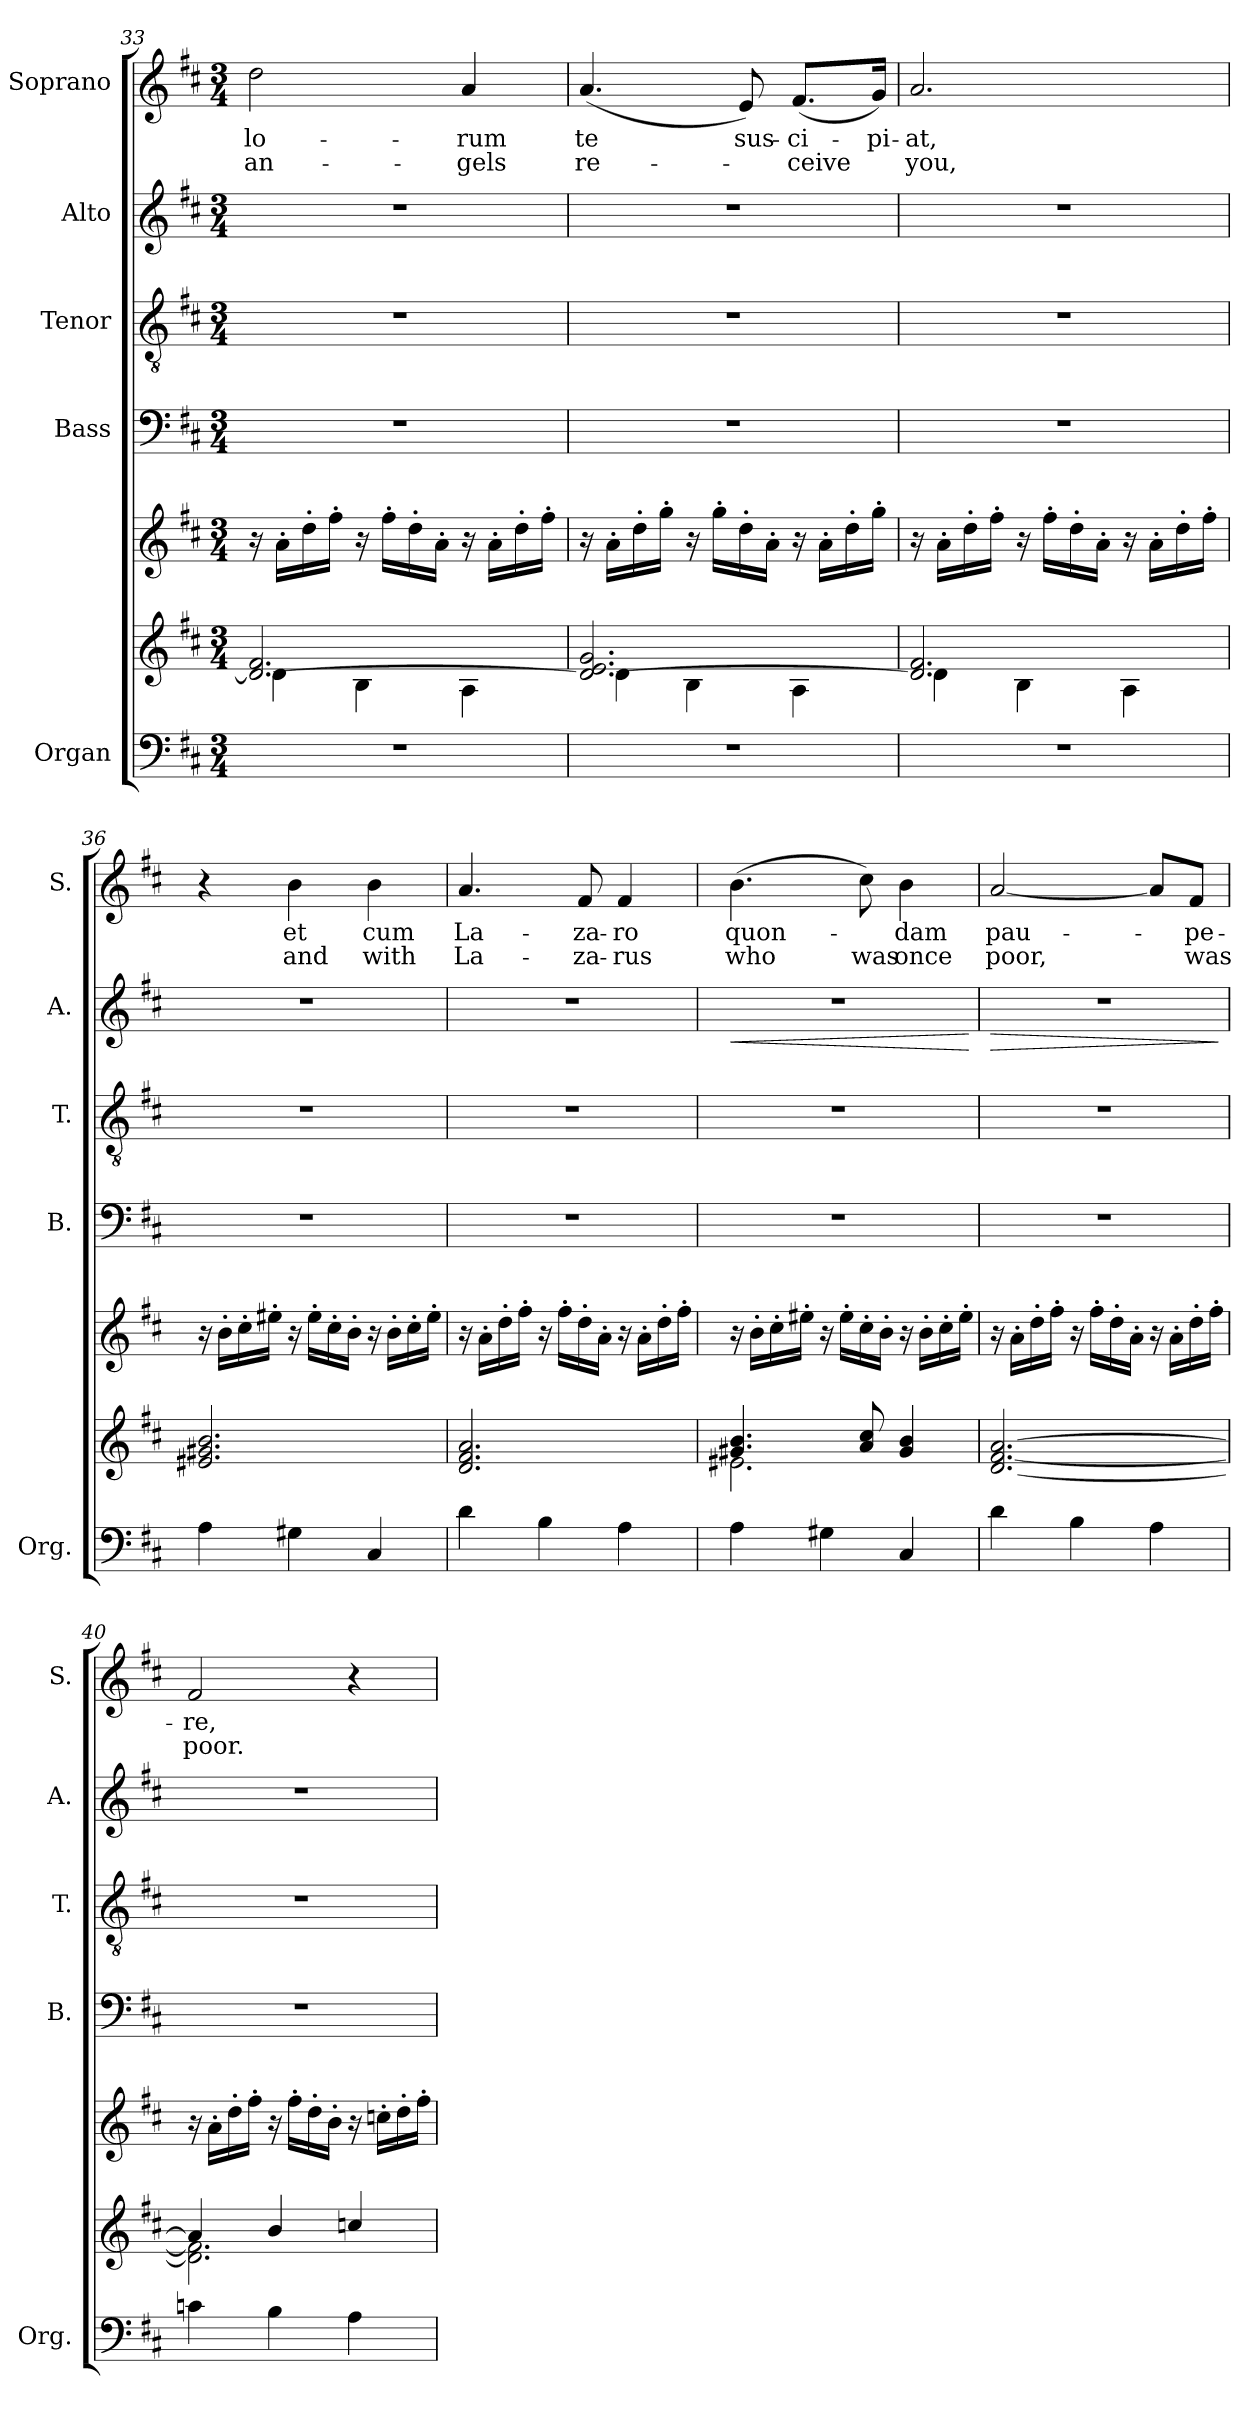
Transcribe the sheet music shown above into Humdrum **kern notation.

**kern	**kern	**kern	**kern	**kern	**kern	**dynam	**kern	**text	**text
*part5	*part5	*part5	*part4	*part3	*part2	*part2	*part1	*part1	*part1
*staff7	*staff6	*staff5	*staff4	*staff3	*staff2	*staff2	*staff1	*staff1	*staff1
*I"Organ	*	*	*I"Bass	*I"Tenor	*I"Alto	*	*I"Soprano	*	*
*I'Org.	*	*	*I'B.	*I'T.	*I'A.	*	*I'S.	*	*
*clefF4	*clefG2	*clefG2	*clefF4	*clefGv2	*clefG2	*	*clefG2	*	*
*k[f#c#]	*k[f#c#]	*k[f#c#]	*k[f#c#]	*k[f#c#]	*k[f#c#]	*	*k[f#c#]	*	*
*D:	*D:	*D:	*D:	*D:	*D:	*	*D:	*	*
*M3/4	*M3/4	*M3/4	*M3/4	*M3/4	*M3/4	*	*M3/4	*	*
=33	=33	=33	=33	=33	=33	=33	=33	=33	=33
*	*^	*	*	*	*	*	*	*	*
!	!	!	!	!	!	!	!	!	!LO:LY:b	!LO:LY:b
2.r	2.d/_ 2.f#/	4d\	16r	2.r	2.r	2.r	.	2dd\	-lo-	-an-
.	.	.	16a'\LL	.	.	.	.	.	.	.
.	.	.	16dd'\	.	.	.	.	.	.	.
.	.	.	16ff#'\JJ	.	.	.	.	.	.	.
.	.	4B\	16r	.	.	.	.	.	.	.
.	.	.	16ff#'\LL	.	.	.	.	.	.	.
.	.	.	16dd'\	.	.	.	.	.	.	.
.	.	.	16a'\JJ	.	.	.	.	.	.	.
!	!	!	!	!	!	!	!	!	!LO:LY:b	!LO:LY:b
.	.	4A\	16r	.	.	.	.	4a/	-rum	-gels
.	.	.	16a'\LL	.	.	.	.	.	.	.
.	.	.	16dd'\	.	.	.	.	.	.	.
.	.	.	16ff#'\JJ	.	.	.	.	.	.	.
=34	=34	=34	=34	=34	=34	=34	=34	=34	=34	=34
!	!	!	!	!	!	!	!	!	!LO:LY:b	!LO:LY:b
2.r	2.d/_ 2.e/ 2.g/	4d\	16r	2.r	2.r	2.r	.	(<4.a/	te	-re-
.	.	.	16a'\LL	.	.	.	.	.	.	.
.	.	.	16dd'\	.	.	.	.	.	.	.
.	.	.	16gg'\JJ	.	.	.	.	.	.	.
.	.	4B\	16r	.	.	.	.	.	.	.
.	.	.	16gg'\LL	.	.	.	.	.	.	.
!	!	!	!	!	!	!	!	!	!LO:LY:b	!
.	.	.	16dd'\	.	.	.	.	8e/)	sus-	.
.	.	.	16a'\JJ	.	.	.	.	.	.	.
!	!	!	!	!	!	!	!	!	!LO:LY:b	!LO:LY:b
.	.	4A\	16r	.	.	.	.	(<8.f#/L	-ci-	-ceive
.	.	.	16a'\LL	.	.	.	.	.	.	.
.	.	.	16dd'\	.	.	.	.	.	.	.
!	!	!	!	!	!	!	!	!	!LO:LY:b	!
.	.	.	16gg'\JJ	.	.	.	.	16g/Jk)	-pi-	.
!!LO:LB:g=z
=35	=35	=35	=35	=35	=35	=35	=35	=35	=35	=35
!	!	!	!	!	!	!	!	!	!LO:LY:b	!LO:LY:b
2.r	2.d/] 2.f#/	4d\	16r	2.r	2.r	2.r	.	2.a/	-at,	you,
.	.	.	16a'\LL	.	.	.	.	.	.	.
.	.	.	16dd'\	.	.	.	.	.	.	.
.	.	.	16ff#'\JJ	.	.	.	.	.	.	.
.	.	4B\	16r	.	.	.	.	.	.	.
.	.	.	16ff#'\LL	.	.	.	.	.	.	.
.	.	.	16dd'\	.	.	.	.	.	.	.
.	.	.	16a'\JJ	.	.	.	.	.	.	.
.	.	4A\	16r	.	.	.	.	.	.	.
.	.	.	16a'\LL	.	.	.	.	.	.	.
.	.	.	16dd'\	.	.	.	.	.	.	.
.	.	.	16ff#'\JJ	.	.	.	.	.	.	.
*	*v	*v	*	*	*	*	*	*	*	*
=36	=36	=36	=36	=36	=36	=36	=36	=36	=36
4A\	2.e#X/ 2.g#X/ 2.b/	16r	2.r	2.r	2.r	.	4r	.	.
.	.	16b'\LL	.	.	.	.	.	.	.
.	.	16cc#'\	.	.	.	.	.	.	.
.	.	16ee#X'\JJ	.	.	.	.	.	.	.
!	!	!	!	!	!	!	!	!LO:LY:b	!LO:LY:b
4G#X\	.	16r	.	.	.	.	4b\	et	and
.	.	16ee#'\LL	.	.	.	.	.	.	.
.	.	16cc#'\	.	.	.	.	.	.	.
.	.	16b'\JJ	.	.	.	.	.	.	.
!	!	!	!	!	!	!	!	!LO:LY:b	!LO:LY:b
4C#/	.	16r	.	.	.	.	4b\	cum	with
.	.	16b'\LL	.	.	.	.	.	.	.
.	.	16cc#'\	.	.	.	.	.	.	.
.	.	16ee#'\JJ	.	.	.	.	.	.	.
=37	=37	=37	=37	=37	=37	=37	=37	=37	=37
!	!	!	!	!	!	!	!	!LO:LY:b	!LO:LY:b
4d\	2.d/ 2.f#/ 2.a/	16r	2.r	2.r	2.r	.	4.a/	La-	La-
.	.	16a'\LL	.	.	.	.	.	.	.
.	.	16dd'\	.	.	.	.	.	.	.
.	.	16ff#'\JJ	.	.	.	.	.	.	.
4B\	.	16r	.	.	.	.	.	.	.
.	.	16ff#'\LL	.	.	.	.	.	.	.
!	!	!	!	!	!	!	!	!LO:LY:b	!LO:LY:b
.	.	16dd'\	.	.	.	.	8f#/	-za-	-za-
.	.	16a'\JJ	.	.	.	.	.	.	.
!	!	!	!	!	!	!	!	!LO:LY:b	!LO:LY:b
4A\	.	16r	.	.	.	.	4f#/	-ro	-rus
.	.	16a'\LL	.	.	.	.	.	.	.
.	.	16dd'\	.	.	.	.	.	.	.
.	.	16ff#'\JJ	.	.	.	.	.	.	.
=38	=38	=38	=38	=38	=38	=38	=38	=38	=38
*	*^	*	*	*	*	*	*	*	*
!	!	!	!	!	!	!	!LO:HP:b	!	!LO:LY:b	!LO:LY:b
4A\	4.g#X/ 4.b/	2.e#X\	16r	2.r	2.r	2.r	<	(>4.b\	quon-	who
.	.	.	16b'\LL	.	.	.	.	.	.	.
.	.	.	16cc#'\	.	.	.	.	.	.	.
.	.	.	16ee#X'\JJ	.	.	.	.	.	.	.
4G#X\	.	.	16r	.	.	.	.	.	.	.
.	.	.	16ee#'\LL	.	.	.	.	.	.	.
!	!	!	!	!	!	!	!	!	!	!LO:LY:b
.	8a/ 8cc#/	.	16cc#'\	.	.	.	.	8cc#\)	.	was
.	.	.	16b'\JJ	.	.	.	.	.	.	.
!	!	!	!	!	!	!	!	!	!LO:LY:b	!LO:LY:b
4C#/	4g#/ 4b/	.	16r	.	.	.	.	4b\	-dam	once
.	.	.	16b'\LL	.	.	.	.	.	.	.
.	.	.	16cc#'\	.	.	.	.	.	.	.
.	.	.	16ee#'\JJ	.	.	.	.	.	.	.
*	*v	*v	*	*	*	*	*	*	*	*
.	.	.	.	.	.	[	.	.	.
!!LO:LB:g=z
=39	=39	=39	=39	=39	=39	=39	=39	=39	=39
!	!	!	!	!	!	!LO:HP:b	!	!LO:LY:b	!LO:LY:b
4d\	[2.d/ [2.f#/ [2.a/	16r	2.r	2.r	2.r	>	[2a/	pau-	poor,
.	.	16a'\LL	.	.	.	.	.	.	.
.	.	16dd'\	.	.	.	.	.	.	.
.	.	16ff#'\JJ	.	.	.	.	.	.	.
4B\	.	16r	.	.	.	.	.	.	.
.	.	16ff#'\LL	.	.	.	.	.	.	.
.	.	16dd'\	.	.	.	.	.	.	.
.	.	16a'\JJ	.	.	.	.	.	.	.
4A\	.	16r	.	.	.	.	8a/L]	.	.
.	.	16a'\LL	.	.	.	.	.	.	.
!	!	!	!	!	!	!	!	!LO:LY:b	!LO:LY:b
.	.	16dd'\	.	.	.	.	8f#/J	-pe-	was
.	.	16ff#'\JJ	.	.	.	.	.	.	.
.	.	.	.	.	.	]	.	.	.
=40	=40	=40	=40	=40	=40	=40	=40	=40	=40
*	*^	*	*	*	*	*	*	*	*
!	!	!	!	!	!	!	!	!	!LO:LY:b	!LO:LY:b
4cn\	4a/]	2.d\] 2.f#\]	16r	2.r	2.r	2.r	.	2f#/	-re,	poor.
.	.	.	16a'\LL	.	.	.	.	.	.	.
.	.	.	16dd'\	.	.	.	.	.	.	.
.	.	.	16ff#'\JJ	.	.	.	.	.	.	.
4B\	4b/	.	16r	.	.	.	.	.	.	.
.	.	.	16ff#'\LL	.	.	.	.	.	.	.
.	.	.	16dd'\	.	.	.	.	.	.	.
.	.	.	16b'\JJ	.	.	.	.	.	.	.
4A\	4ccn/	.	16r	.	.	.	.	4r	.	.
.	.	.	16ccn'\LL	.	.	.	.	.	.	.
.	.	.	16dd'\	.	.	.	.	.	.	.
.	.	.	16ff#'\JJ	.	.	.	.	.	.	.
*	*v	*v	*	*	*	*	*	*	*	*
=	=	=	=	=	=	=	=	=	=
*-	*-	*-	*-	*-	*-	*-	*-	*-	*-
